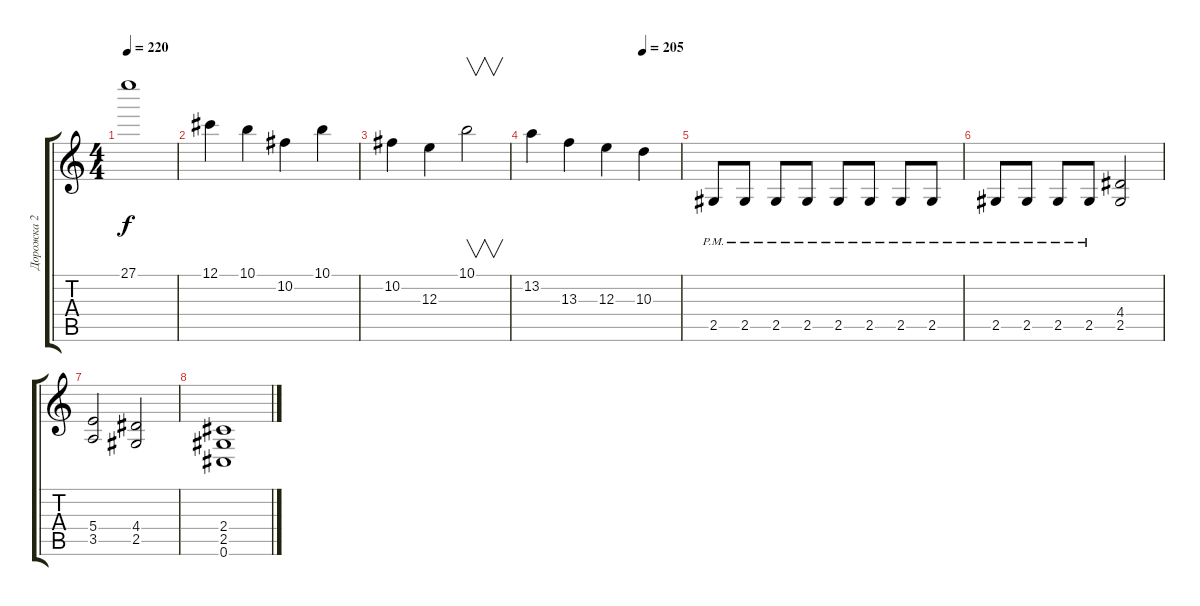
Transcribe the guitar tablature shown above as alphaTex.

\track ("Дорожка 2" "Дорожка 2") {instrument distortionguitar}
\staff {score tabs}
\tuning (Db4 Ab3 E3 B2 Gb2 Db2) {hide}
\ts (4 4)
\tempo 220
\clef g2
\ks c
27.1{t}.1{dy f} |
12.1.4 10.1.4 10.2.4 10.1.4 |
10.2.4 12.3.4 10.1.2{v} |
\tempo (205 0.75)
13.2.4 13.3.4 12.3.4 10.3.4 |
2.5{pm}.8 2.5{pm}.8 2.5{pm}.8 2.5{pm}.8 2.5{pm}.8 2.5{pm}.8 2.5{pm}.8 2.5{pm}.8 |
2.5{pm}.8 2.5{pm}.8 2.5{pm}.8 2.5{pm}.8 (4.4 2.5).2 |
(5.4 3.5).2 (4.4 2.5).2 |
(2.4 2.5 0.6).1
